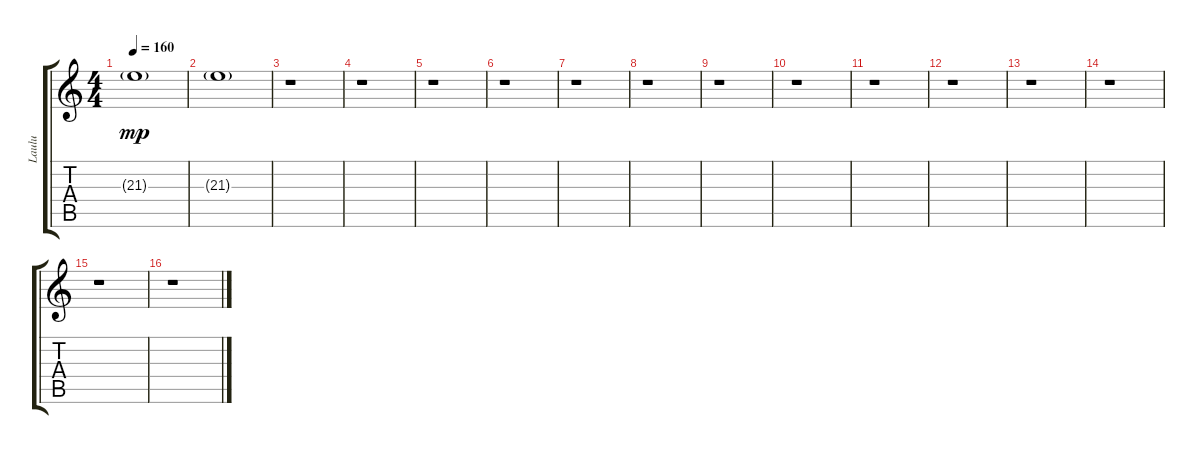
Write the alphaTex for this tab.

\track ("Laulu" "Laulu") {instrument pad7halo}
\staff {score tabs}
\tuning (E4 B3 G3 D3 A2 E2) {hide}
\ts (4 4)
\tempo 160
\clef g2
\ks c
21.3{g}.1{dy mp balance 3} |
21.3{g}.1{balance 16} |
r.1{balance 10} |
r.1 |
r.1 |
r.1 |
r.1 |
r.1 |
r.1 |
r.1 |
r.1 |
r.1 |
r.1 |
r.1 |
r.1 |
r.1
